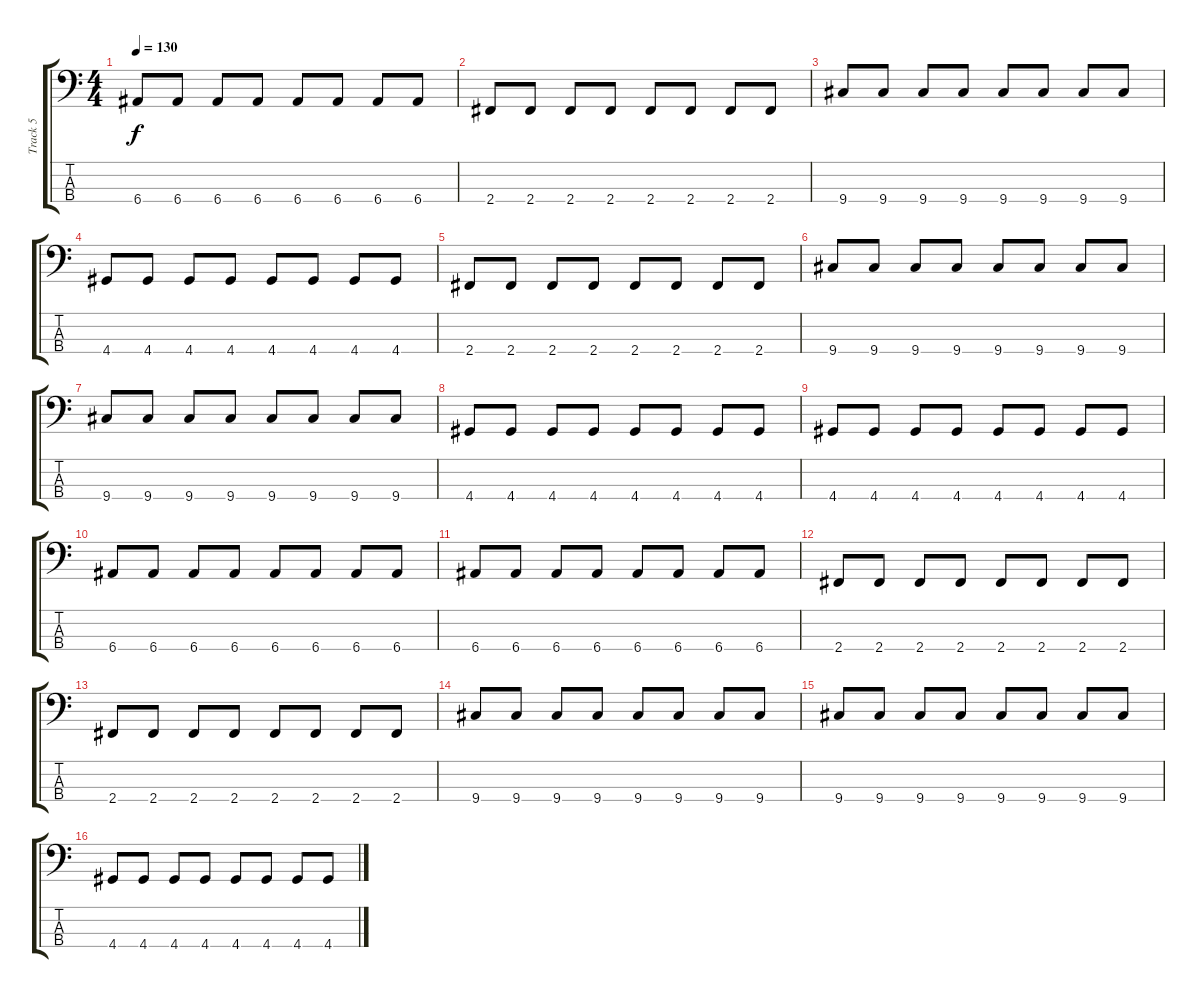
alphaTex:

\track ("Track 5" "Track 5") {instrument electricbasspick}
\staff {score tabs}
\tuning (G2 D2 A1 E1) {hide}
\ts (4 4)
\tempo 130
\clef f4
\ks c
6.4.8{dy f} 6.4.8 6.4.8 6.4.8 6.4.8 6.4.8 6.4.8 6.4.8 |
2.4.8 2.4.8 2.4.8 2.4.8 2.4.8 2.4.8 2.4.8 2.4.8 |
9.4.8 9.4.8 9.4.8 9.4.8 9.4.8 9.4.8 9.4.8 9.4.8 |
4.4.8 4.4.8 4.4.8 4.4.8 4.4.8 4.4.8 4.4.8 4.4.8 |
2.4.8 2.4.8 2.4.8 2.4.8 2.4.8 2.4.8 2.4.8 2.4.8 |
9.4.8 9.4.8 9.4.8 9.4.8 9.4.8 9.4.8 9.4.8 9.4.8 |
9.4.8 9.4.8 9.4.8 9.4.8 9.4.8 9.4.8 9.4.8 9.4.8 |
4.4.8 4.4.8 4.4.8 4.4.8 4.4.8 4.4.8 4.4.8 4.4.8 |
4.4.8 4.4.8 4.4.8 4.4.8 4.4.8 4.4.8 4.4.8 4.4.8 |
6.4.8 6.4.8 6.4.8 6.4.8 6.4.8 6.4.8 6.4.8 6.4.8 |
6.4.8 6.4.8 6.4.8 6.4.8 6.4.8 6.4.8 6.4.8 6.4.8 |
2.4.8 2.4.8 2.4.8 2.4.8 2.4.8 2.4.8 2.4.8 2.4.8 |
2.4.8 2.4.8 2.4.8 2.4.8 2.4.8 2.4.8 2.4.8 2.4.8 |
9.4.8 9.4.8 9.4.8 9.4.8 9.4.8 9.4.8 9.4.8 9.4.8 |
9.4.8 9.4.8 9.4.8 9.4.8 9.4.8 9.4.8 9.4.8 9.4.8 |
4.4.8 4.4.8 4.4.8 4.4.8 4.4.8 4.4.8 4.4.8 4.4.8
